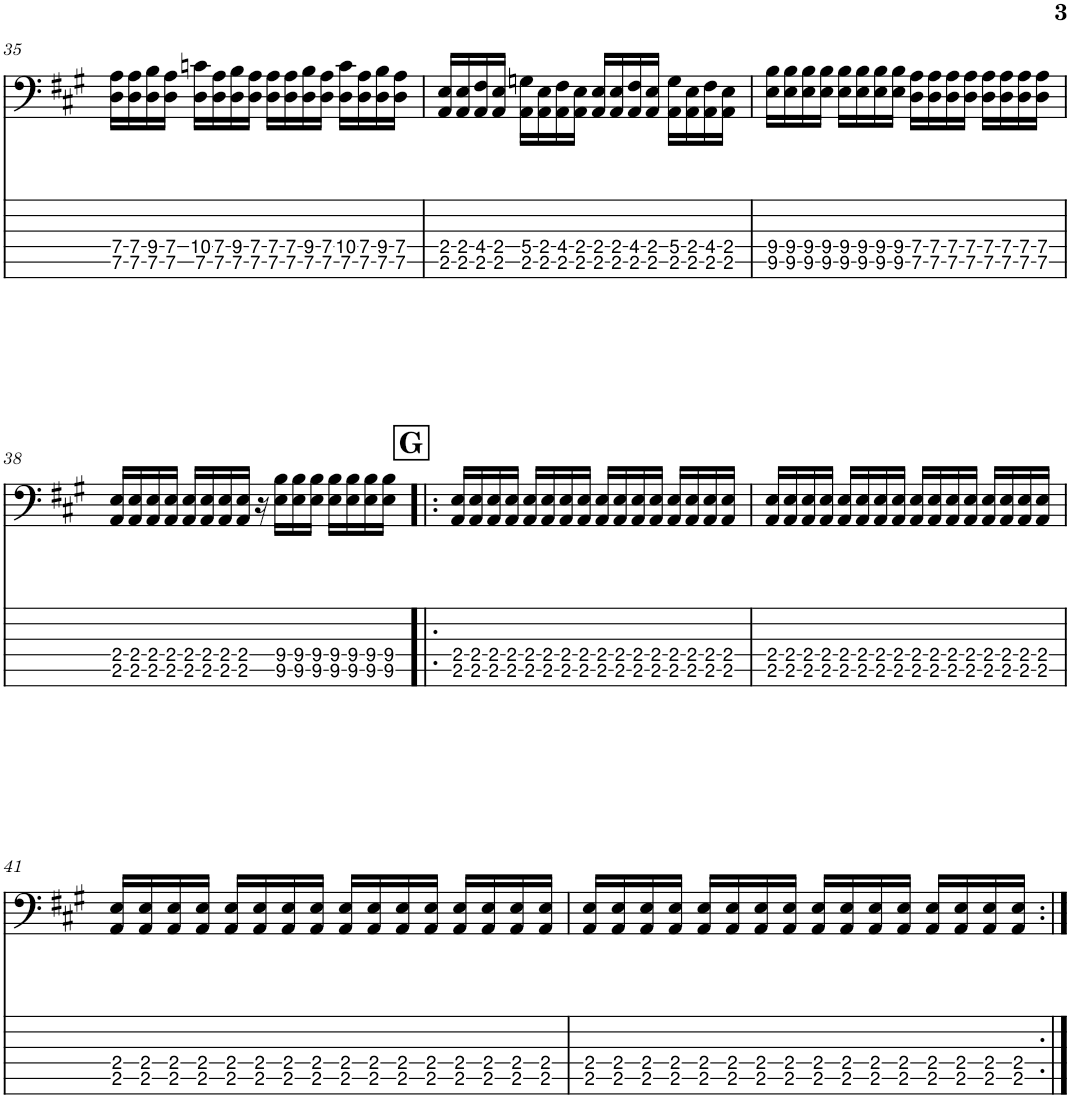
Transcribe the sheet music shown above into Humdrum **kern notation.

**kern	**kern
*part1	*part1
*staff2	*staff1
*I"Acoustic Guitar (NST)	*
*I'Guit.	*
!!LO:PB:g=z
*clefF4	*clefF4
*k[f#c#g#]	*k[f#c#g#]
*M4/4	*M4/4
=35	=35
16D\ 16A\LL	16D\ 16A\LL
16D\ 16A\J	16D\ 16A\
16D\ 16B\L	16D\ 16B\
16D\ 16A\JJ	16D\ 16A\JJ
16D\ 16c\LL	16D\ 16cn\LL
16D\ 16A\J	16D\ 16A\
16D\ 16B\L	16D\ 16B\
16D\ 16A\JJ	16D\ 16A\JJ
16D\ 16A\LL	16D\ 16A\LL
16D\ 16A\J	16D\ 16A\
16D\ 16B\L	16D\ 16B\
16D\ 16A\JJ	16D\ 16A\JJ
16D\ 16c\LL	16D\ 16c\LL
16D\ 16A\J	16D\ 16A\
16D\ 16B\L	16D\ 16B\
16D\ 16A\JJ	16D\ 16A\JJ
=36	=36
16AA/ 16E/LL	16AA/ 16E/LL
16AA/ 16E/J	16AA/ 16E/
16AA/ 16F#/L	16AA/ 16F#/
16AA/ 16E/JJ	16AA/ 16E/JJ
16AA/ 16G/LL	16AA\ 16Gn\LL
16AA/ 16E/J	16AA\ 16E\
16AA/ 16F#/L	16AA\ 16F#\
16AA/ 16E/JJ	16AA\ 16E\JJ
16AA/ 16E/LL	16AA/ 16E/LL
16AA/ 16E/J	16AA/ 16E/
16AA/ 16F#/L	16AA/ 16F#/
16AA/ 16E/JJ	16AA/ 16E/JJ
16AA/ 16G/LL	16AA\ 16G\LL
16AA/ 16E/J	16AA\ 16E\
16AA/ 16F#/L	16AA\ 16F#\
16AA/ 16E/JJ	16AA\ 16E\JJ
=37	=37
16E\ 16B\LL	16E\ 16B\LL
16E\ 16B\J	16E\ 16B\
16E\ 16B\L	16E\ 16B\
16E\ 16B\JJ	16E\ 16B\JJ
16E\ 16B\LL	16E\ 16B\LL
16E\ 16B\J	16E\ 16B\
16E\ 16B\L	16E\ 16B\
16E\ 16B\JJ	16E\ 16B\JJ
16D\ 16A\LL	16D\ 16A\LL
16D\ 16A\J	16D\ 16A\
16D\ 16A\L	16D\ 16A\
16D\ 16A\JJ	16D\ 16A\JJ
16D\ 16A\LL	16D\ 16A\LL
16D\ 16A\J	16D\ 16A\
16D\ 16A\L	16D\ 16A\
16D\ 16A\JJ	16D\ 16A\JJ
!!LO:LB:g=z
=38	=38
16AA/ 16E/LL	16AA/ 16E/LL
16AA/ 16E/J	16AA/ 16E/
16AA/ 16E/L	16AA/ 16E/
16AA/ 16E/JJ	16AA/ 16E/JJ
16AA/ 16E/LL	16AA/ 16E/LL
16AA/ 16E/J	16AA/ 16E/
16AA/ 16E/L	16AA/ 16E/
16AA/ 16E/JJ	16AA/ 16E/JJ
16r	16r
16E\ 16B\LL	16E\ 16B\LL
16E\ 16B\	16E\ 16B\
16E\ 16B\JJ	16E\ 16B\JJ
16E\ 16B\LL	16E\ 16B\LL
16E\ 16B\J	16E\ 16B\
16E\ 16B\L	16E\ 16B\
16E\ 16B\JJ	16E\ 16B\JJ
!!LO:REH:place=s1:a:B:cj:fs=14:t=G
=39!|:	=39!|:
16AA/ 16E/LL	16AA/ 16E/LL
16AA/ 16E/J	16AA/ 16E/
16AA/ 16E/L	16AA/ 16E/
16AA/ 16E/JJ	16AA/ 16E/JJ
16AA/ 16E/LL	16AA/ 16E/LL
16AA/ 16E/J	16AA/ 16E/
16AA/ 16E/L	16AA/ 16E/
16AA/ 16E/JJ	16AA/ 16E/JJ
16AA/ 16E/LL	16AA/ 16E/LL
16AA/ 16E/J	16AA/ 16E/
16AA/ 16E/L	16AA/ 16E/
16AA/ 16E/JJ	16AA/ 16E/JJ
16AA/ 16E/LL	16AA/ 16E/LL
16AA/ 16E/J	16AA/ 16E/
16AA/ 16E/L	16AA/ 16E/
16AA/ 16E/JJ	16AA/ 16E/JJ
=40	=40
16AA/ 16E/LL	16AA/ 16E/LL
16AA/ 16E/J	16AA/ 16E/
16AA/ 16E/L	16AA/ 16E/
16AA/ 16E/JJ	16AA/ 16E/JJ
16AA/ 16E/LL	16AA/ 16E/LL
16AA/ 16E/J	16AA/ 16E/
16AA/ 16E/L	16AA/ 16E/
16AA/ 16E/JJ	16AA/ 16E/JJ
16AA/ 16E/LL	16AA/ 16E/LL
16AA/ 16E/J	16AA/ 16E/
16AA/ 16E/L	16AA/ 16E/
16AA/ 16E/JJ	16AA/ 16E/JJ
16AA/ 16E/LL	16AA/ 16E/LL
16AA/ 16E/J	16AA/ 16E/
16AA/ 16E/L	16AA/ 16E/
16AA/ 16E/JJ	16AA/ 16E/JJ
!!LO:LB:g=z
=41	=41
16AA/ 16E/LL	16AA/ 16E/LL
16AA/ 16E/J	16AA/ 16E/
16AA/ 16E/L	16AA/ 16E/
16AA/ 16E/JJ	16AA/ 16E/JJ
16AA/ 16E/LL	16AA/ 16E/LL
16AA/ 16E/J	16AA/ 16E/
16AA/ 16E/L	16AA/ 16E/
16AA/ 16E/JJ	16AA/ 16E/JJ
16AA/ 16E/LL	16AA/ 16E/LL
16AA/ 16E/J	16AA/ 16E/
16AA/ 16E/L	16AA/ 16E/
16AA/ 16E/JJ	16AA/ 16E/JJ
16AA/ 16E/LL	16AA/ 16E/LL
16AA/ 16E/J	16AA/ 16E/
16AA/ 16E/L	16AA/ 16E/
16AA/ 16E/JJ	16AA/ 16E/JJ
=42	=42
16AA/ 16E/LL	16AA/ 16E/LL
16AA/ 16E/J	16AA/ 16E/
16AA/ 16E/L	16AA/ 16E/
16AA/ 16E/JJ	16AA/ 16E/JJ
16AA/ 16E/LL	16AA/ 16E/LL
16AA/ 16E/J	16AA/ 16E/
16AA/ 16E/L	16AA/ 16E/
16AA/ 16E/JJ	16AA/ 16E/JJ
16AA/ 16E/LL	16AA/ 16E/LL
16AA/ 16E/J	16AA/ 16E/
16AA/ 16E/L	16AA/ 16E/
16AA/ 16E/JJ	16AA/ 16E/JJ
16AA/ 16E/LL	16AA/ 16E/LL
16AA/ 16E/J	16AA/ 16E/
16AA/ 16E/L	16AA/ 16E/
16AA/ 16E/JJ	16AA/ 16E/JJ
=:|!	=:|!
*-	*-
